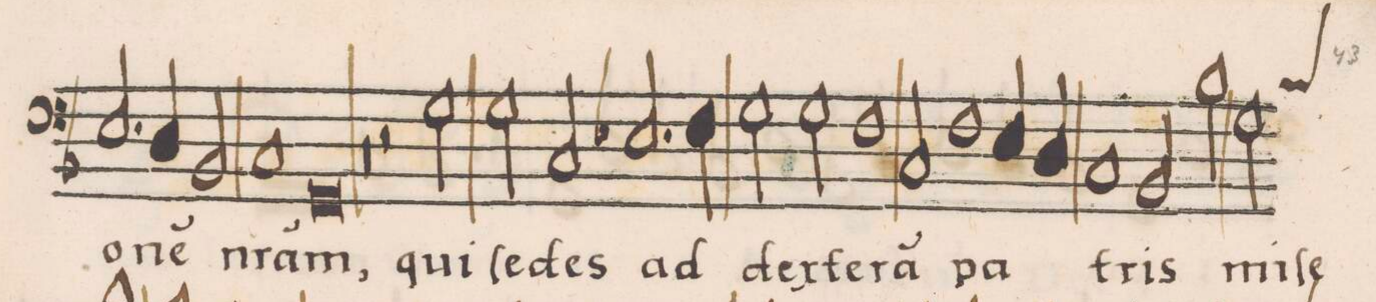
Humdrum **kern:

**kern	**text
*I"BASSVS	*
*clefF4	*
*k[b-]	*
*met(C|)	*
*M2/1	*
2.E/	-o-
=92-	=92-
4D/	-ne(m)
2BB-/	.
1C/	n(ost)-
=93-	=93-
0GG/	-ram,
=94-	=94-
0r	.
=95-	=95-
2r	.
2G\	qui
2G\	ſe-
2C/	-des
=96-	=96-
2.E-X/	ad-
4F\	.
2G\	-dex-
2G\	-te-
=97-	=97-
1F\	-te-
2C/	-ra(m)
1F\	pa-
=98-	=98-
4Eny/	.
4D/	.
1C/	.
=99-	=99-
2BB-/	-tris
2B-\	mi-
*custos:B-	*
2G\	-ſe-
*-	*-
